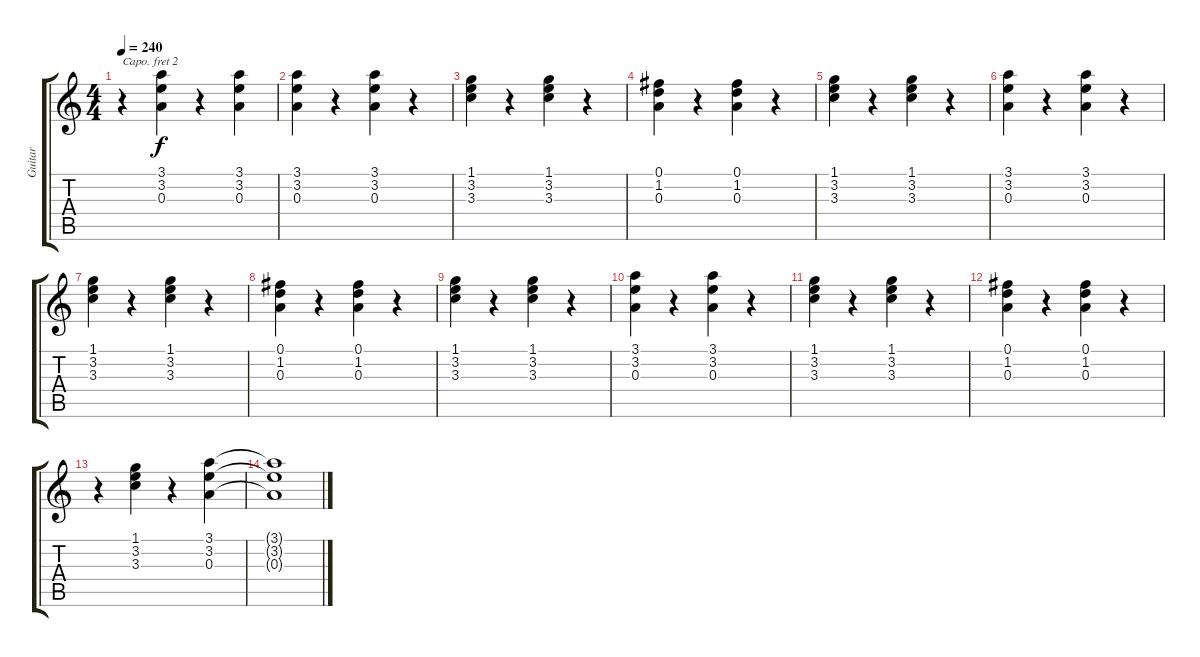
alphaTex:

\track ("Guitar" "Guitar") {instrument acousticguitarnylon}
\staff {score tabs}
\capo 2
\tuning (E4 B3 G3 D3 A2 E2) {hide}
\ts (4 4)
\tempo 240
\clef g2
\ks c
r.4{dy f} (3.1 3.2 0.3).4 r.4 (3.1 3.2 0.3).4 |
(3.1 3.2 0.3).4 r.4 (3.1 3.2 0.3).4 r.4 |
(1.1 3.2 3.3).4 r.4 (1.1 3.2 3.3).4 r.4 |
(0.1 1.2 0.3).4 r.4 (0.1 1.2 0.3).4 r.4 |
(1.1 3.2 3.3).4 r.4 (1.1 3.2 3.3).4 r.4 |
(3.1 3.2 0.3).4 r.4 (3.1 3.2 0.3).4 r.4 |
(1.1 3.2 3.3).4 r.4 (1.1 3.2 3.3).4 r.4 |
(0.1 1.2 0.3).4 r.4 (0.1 1.2 0.3).4 r.4 |
(1.1 3.2 3.3).4 r.4 (1.1 3.2 3.3).4 r.4 |
(3.1 3.2 0.3).4 r.4 (3.1 3.2 0.3).4 r.4 |
(1.1 3.2 3.3).4 r.4 (1.1 3.2 3.3).4 r.4 |
(0.1 1.2 0.3).4 r.4 (0.1 1.2 0.3).4 r.4 |
r.4 (1.1 3.2 3.3).4 r.4 (3.1 3.2 0.3).4 |
(3.1{t} 3.2{t} 0.3{t}).1
